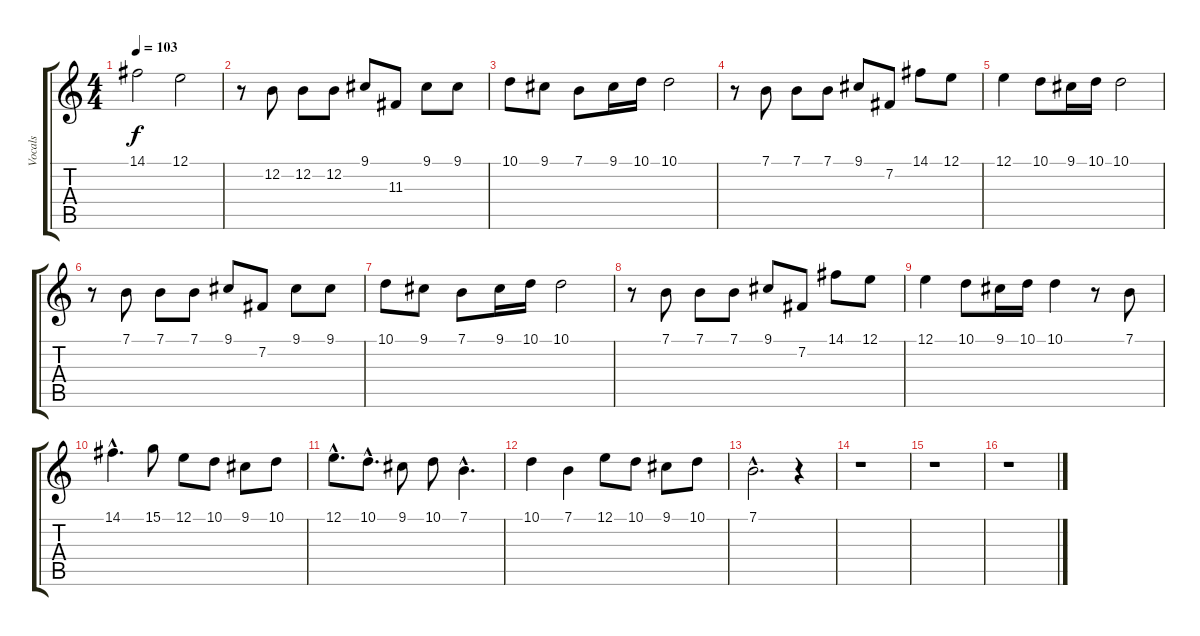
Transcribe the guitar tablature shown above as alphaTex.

\track ("Vocals" "Vocals") {instrument tangoaccordion}
\staff {score tabs}
\tuning (E4 B3 G3 D3 A2 E2) {hide}
\ts (4 4)
\tempo 103
\clef g2
\ks c
14.1.2{dy f} 12.1.2 |
r.8 12.2.8 12.2.8 12.2.8 9.1.8 11.3.8 9.1.8 9.1.8 |
10.1.8 9.1.8 7.1.8 9.1.16 10.1.16 10.1.2 |
r.8 7.1.8 7.1.8 7.1.8 9.1.8 7.2.8 14.1.8 12.1.8 |
12.1.4 10.1.8 9.1.16 10.1.16 10.1.2 |
r.8 7.1.8 7.1.8 7.1.8 9.1.8 7.2.8 9.1.8 9.1.8 |
10.1.8 9.1.8 7.1.8 9.1.16 10.1.16 10.1.2 |
r.8 7.1.8 7.1.8 7.1.8 9.1.8 7.2.8 14.1.8 12.1.8 |
12.1.4 10.1.8 9.1.16 10.1.16 10.1.4 r.8 7.1.8 |
14.1{hac}.4{d} 15.1.8 12.1.8 10.1.8 9.1.8 10.1.8 |
12.1{hac}.8{d} 10.1{hac}.8{d} 9.1.8 10.1.8 7.1{hac}.4{d} |
10.1.4 7.1.4 12.1.8 10.1.8 9.1.8 10.1.8 |
7.1{hac}.2{d} r.4 |
r.1 |
r.1 |
r.1
